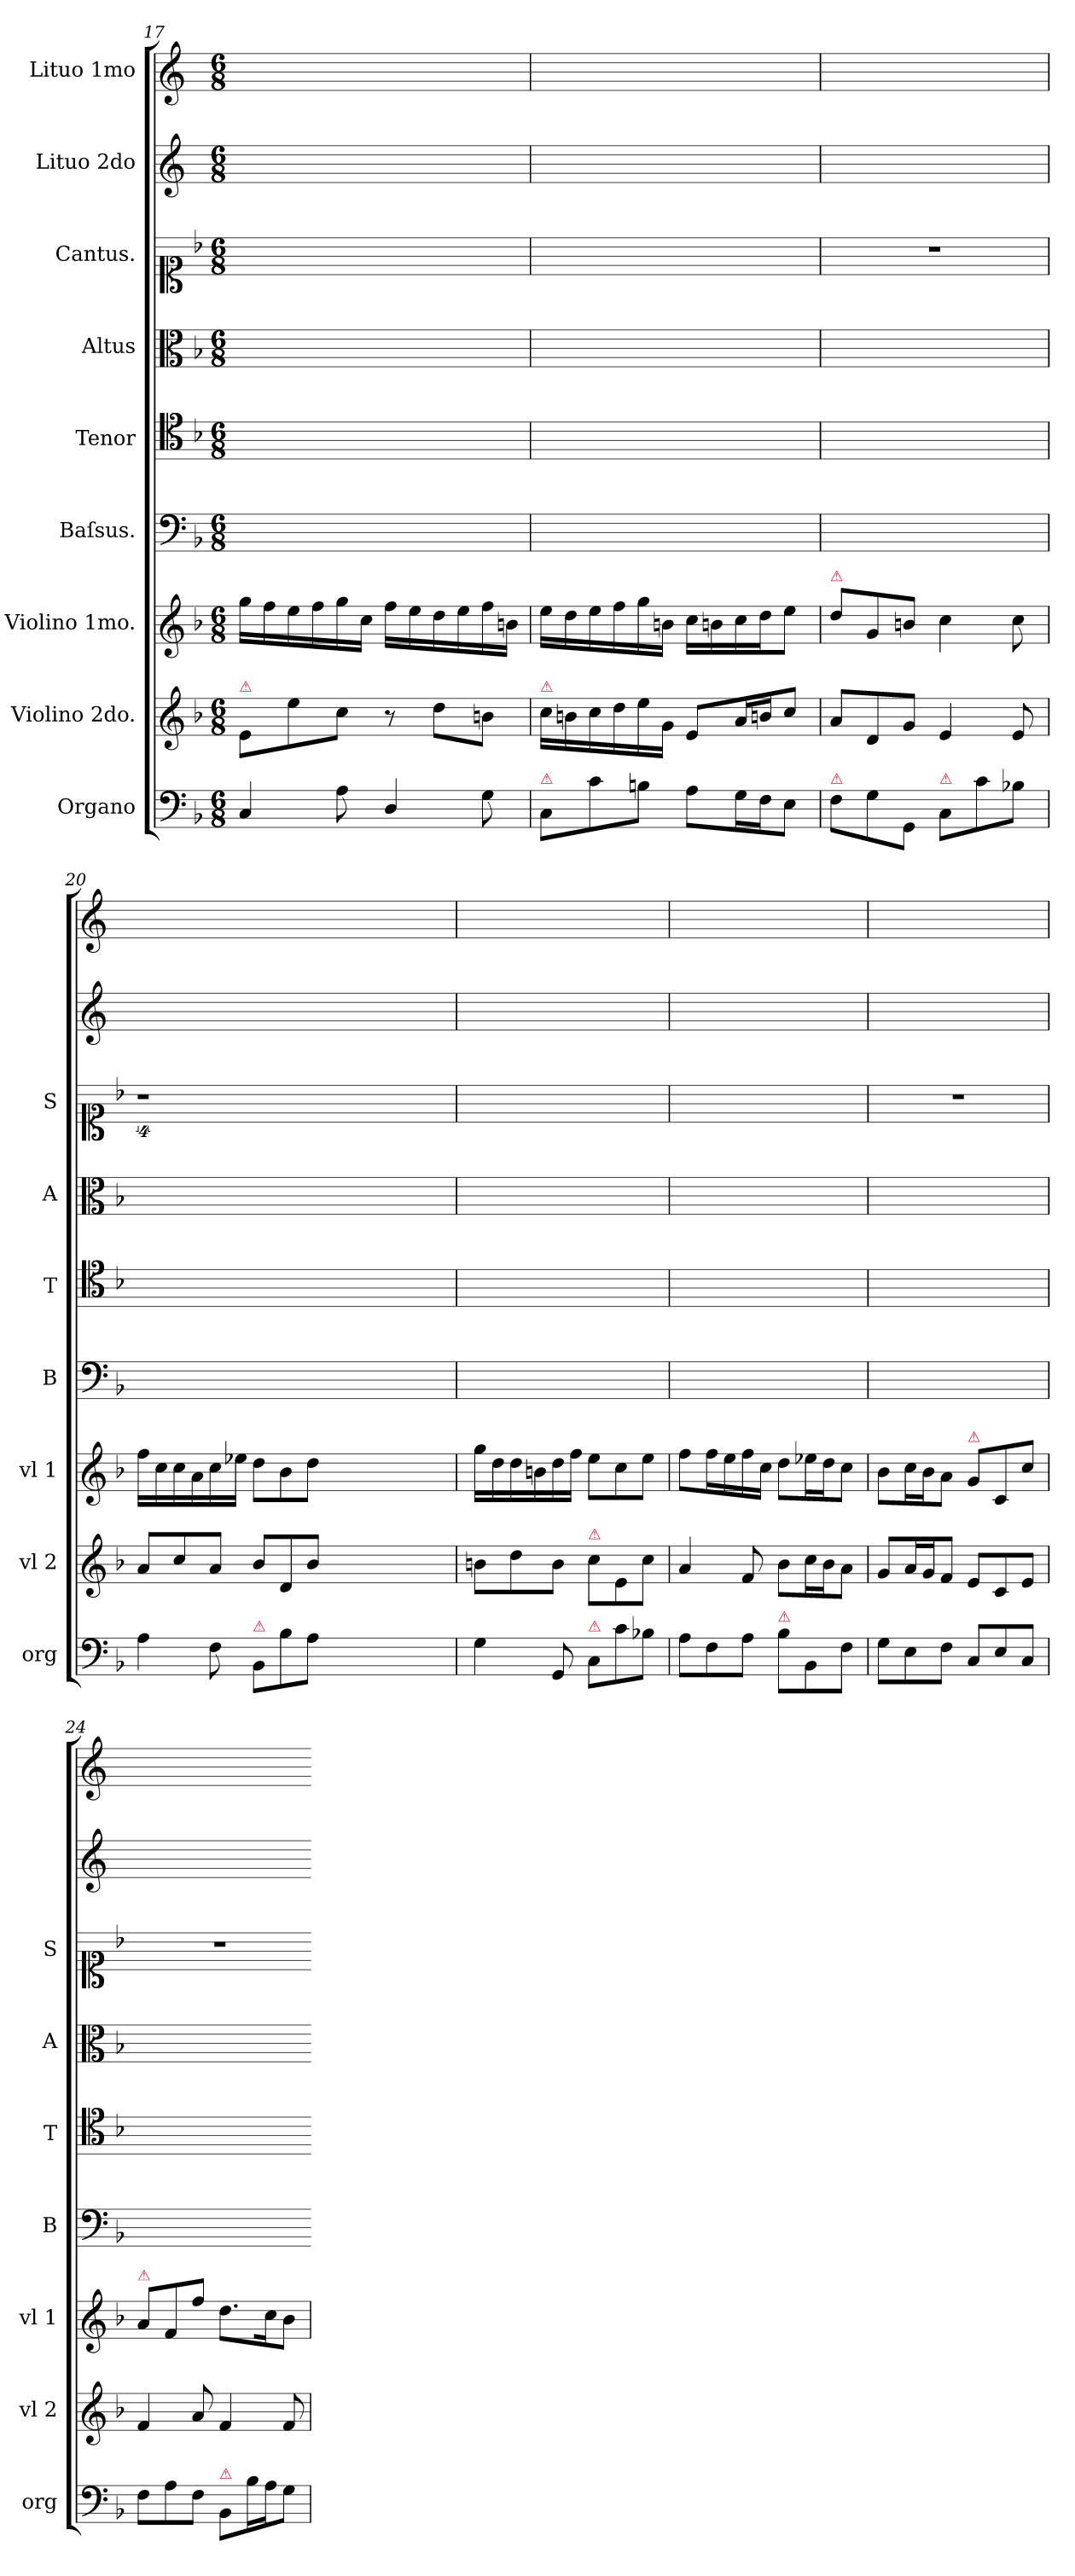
**kern	**kern	**kern	**kern	**kern	**kern	**kern	**kern	**kern
*part9	*part8	*part7	*part6	*part5	*part4	*part3	*part2	*part1
*staff9	*staff8	*staff7	*staff6	*staff5	*staff4	*staff3	*staff2	*staff1
*I"Organo	*I"Violino 2do.	*I"Violino 1mo.	*I"Baſsus.	*I"Tenor	*I"Altus	*I"Cantus.	*I"Lituo 2do	*I"Lituo 1mo
*I'org	*I'vl 2	*I'vl 1	*I'B	*I'T	*I'A	*I'S	*	*
*clefF4	*clefG2	*clefG2	*clefF4	*clefC4	*clefC3	*clefC1	*clefG2	*clefG2
*	*	*	*	*	*	*	*ITrd-3c-5	*ITrd-3c-5
*k[b-]	*k[b-]	*k[b-]	*k[b-]	*k[b-]	*k[b-]	*k[b-]	*k[b-]	*k[b-]
*M6/8	*M6/8	*M6/8	*M6/8	*M6/8	*M6/8	*M6/8	*M6/8	*M6/8
=17	=17	=17	=17	=17	=17	=17	=17	=17
!	!LO:TX:a:color=crimson:t=⚠	!	!	!	!	!	!	!
4C/	8e/L	16gg\LL	2.ryy	2.ryy	2.ryy	2.ryy	2.ryy	2.ryy
.	.	16ff\	.	.	.	.	.	.
.	8ee\	16ee\	.	.	.	.	.	.
.	.	16ff\	.	.	.	.	.	.
8A\	8cc\J	16gg\	.	.	.	.	.	.
.	.	16cc\JJ	.	.	.	.	.	.
4D/	8r	16ff\LL	.	.	.	.	.	.
.	.	16ee\	.	.	.	.	.	.
.	8dd\L	16dd\	.	.	.	.	.	.
.	.	16ee\	.	.	.	.	.	.
8G\	8bn\J	16ff\	.	.	.	.	.	.
.	.	16bn\JJ	.	.	.	.	.	.
=18	=18	=18	=18	=18	=18	=18	=18	=18
!	!LO:TX:a:color=crimson:t=⚠	!	!	!	!	!	!	!
!LO:TX:a:color=crimson:t=⚠	!	!	!	!	!	!	!	!
8C/L	16cc\LL	16ee\LL	2.ryy	2.ryy	2.ryy	2.ryy	2.ryy	2.ryy
.	16bn\	16dd\	.	.	.	.	.	.
8c\	16cc\	16ee\	.	.	.	.	.	.
.	16dd\	16ff\	.	.	.	.	.	.
8Bn\J	16ee\	16gg\	.	.	.	.	.	.
.	16g/JJ	16bn\JJ	.	.	.	.	.	.
8A\L	8e/L	16cc\LL	.	.	.	.	.	.
.	.	16bn\	.	.	.	.	.	.
16G\L	16a/L	16cc\	.	.	.	.	.	.
16F\J	16bn/J	16dd\J	.	.	.	.	.	.
8E\J	8cc/J	8ee\J	.	.	.	.	.	.
=19	=19	=19	=19	=19	=19	=19	=19	=19
!	!	!LO:TX:a:color=crimson:t=⚠	!	!	!	!	!	!
!LO:TX:a:color=crimson:t=⚠	!	!	!	!	!	!	!	!
8F\L	8a/L	8dd\L	2.ryy	2.ryy	2.ryy	2.r	2.ryy	2.ryy
8G\	8d/	8g/	.	.	.	.	.	.
8GG/J	8g/J	8bn/J	.	.	.	.	.	.
!LO:TX:a:color=crimson:t=⚠	!	!	!	!	!	!	!	!
8C/L	4e/	4cc\	.	.	.	.	.	.
8c\	.	.	.	.	.	.	.	.
8B-X\J	8e/	8cc\	.	.	.	.	.	.
=20	=20	=20	=20	=20	=20	=20	=20	=20
4A\	8a/L	16ff\LL	2.ryy	2.ryy	2.ryy	4%9r	2.ryy	2.ryy
.	.	16cc\	.	.	.	.	.	.
.	8cc/	16cc\	.	.	.	.	.	.
.	.	16a\	.	.	.	.	.	.
8F\	8a/J	16cc\	.	.	.	.	.	.
.	.	16ee-X\JJ	.	.	.	.	.	.
!LO:TX:a:color=crimson:t=⚠	!	!	!	!	!	!	!	!
8BB-/L	8b-/L	8dd\L	.	.	.	.	.	.
8B-\	8d/	8b-\	.	.	.	.	.	.
8A\J	8b-/J	8dd\J	.	.	.	.	.	.
1.ryy	1.ryy	1.ryy	1.ryy	1.ryy	1.ryy	.	1.ryy	1.ryy
=21	=21	=21	=21	=21	=21	=21	=21	=21
4G\	8bn\L	16gg\LL	2.ryy	2.ryy	2.ryy	2.ryy	2.ryy	2.ryy
.	.	16dd\	.	.	.	.	.	.
.	8dd\	16dd\	.	.	.	.	.	.
.	.	16bn\	.	.	.	.	.	.
8GG/	8b\J	16dd\	.	.	.	.	.	.
.	.	16ff\JJ	.	.	.	.	.	.
!	!LO:TX:a:color=crimson:t=⚠	!	!	!	!	!	!	!
!LO:TX:a:color=crimson:t=⚠	!	!	!	!	!	!	!	!
8C/L	8cc\L	8ee\L	.	.	.	.	.	.
8c\	8e/	8cc\	.	.	.	.	.	.
8B-X\J	8cc\J	8ee\J	.	.	.	.	.	.
=22	=22	=22	=22	=22	=22	=22	=22	=22
8A\L	4a/	8ff\L	2.ryy	2.ryy	2.ryy	2.ryy	2.ryy	2.ryy
8F\	.	16ff\L	.	.	.	.	.	.
.	.	16ee\	.	.	.	.	.	.
8A\J	8f/	16ff\	.	.	.	.	.	.
.	.	16cc\JJ	.	.	.	.	.	.
!LO:TX:a:color=crimson:t=⚠	!	!	!	!	!	!	!	!
8B-\L	8b-\L	8dd\L	.	.	.	.	.	.
8BB-/	16cc\L	16ee-X\L	.	.	.	.	.	.
.	16b-\J	16dd\J	.	.	.	.	.	.
8F\J	8a\J	8cc\J	.	.	.	.	.	.
=23	=23	=23	=23	=23	=23	=23	=23	=23
8G\L	8g/L	8b-\L	2.ryy	2.ryy	2.ryy	2.r	2.ryy	2.ryy
8E\	16a/L	16cc\L	.	.	.	.	.	.
.	16g/J	16b-\J	.	.	.	.	.	.
8F\J	8f/J	8a\J	.	.	.	.	.	.
!	!	!LO:TX:a:color=crimson:t=⚠	!	!	!	!	!	!
8C/L	8e/L	8g/L	.	.	.	.	.	.
8E/	8c/	8c/	.	.	.	.	.	.
8C/J	8e/J	8cc\J	.	.	.	.	.	.
=24	=24	=24	=24	=24	=24	=24	=24	=24
!	!	!LO:TX:a:color=crimson:t=⚠	!	!	!	!	!	!
8F\L	4f/	8a/L	2.ryy	2.ryy	2.ryy	2.r	2.ryy	2.ryy
8A\	.	8f/	.	.	.	.	.	.
8F\J	8a/	8ff\J	.	.	.	.	.	.
!LO:TX:a:color=crimson:t=⚠	!	!	!	!	!	!	!	!
8BB-/L	4f/	8.dd\L	.	.	.	.	.	.
16B-\L	.	.	.	.	.	.	.	.
16A\J	.	16cc\K	.	.	.	.	.	.
8G\J	8f/	8b-\J	.	.	.	.	.	.
=	=	=	=	=	=	=-	=	=
*-	*-	*-	*-	*-	*-	*-	*-	*-
